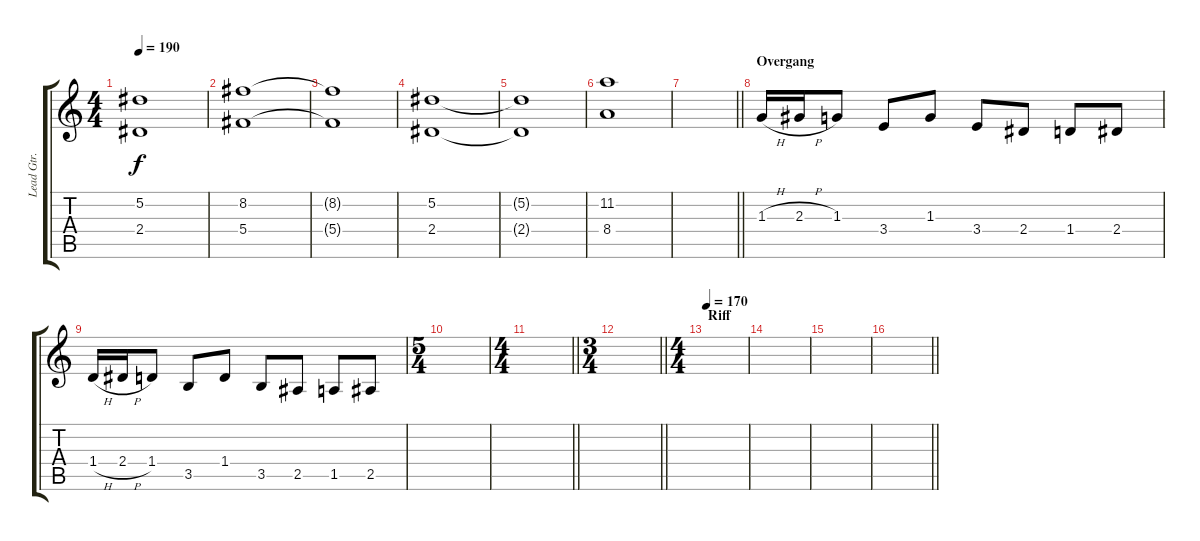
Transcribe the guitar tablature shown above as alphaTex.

\track ("Lead Gtr." "Lead Gtr.") {instrument distortionguitar}
\staff {score tabs}
\tuning (Eb4 Bb3 Gb3 Db3 Ab2 Eb2) {hide}
\ts (4 4)
\tempo 190
\clef g2
\ks c
(5.2{t} 2.4{t}).1{dy f} |
(8.2 5.4).1 |
(8.2{t} 5.4{t}).1 |
(5.2 2.4).1 |
(5.2{t} 2.4{t}).1 |
(11.2 8.4).1 |
\barLineRight lightlight
|
\section ("" "Overgang")
1.3{h}.16 2.3{h}.16 1.3.8 3.4.8 1.3.8 3.4.8 2.4.8 1.4.8 2.4.8 |
1.4{h}.16 2.4{h}.16 1.4.8 3.5.8 1.4.8 3.5.8 2.5.8 1.5.8 2.5.8 |
\ts (5 4)
|
\ts (4 4)
\barLineRight lightlight
|
\ts (3 4)
\barLineRight lightlight
|
\ts (4 4)
\section ("" "Riff")
\tempo 170
|
|
|
\barLineRight lightlight
